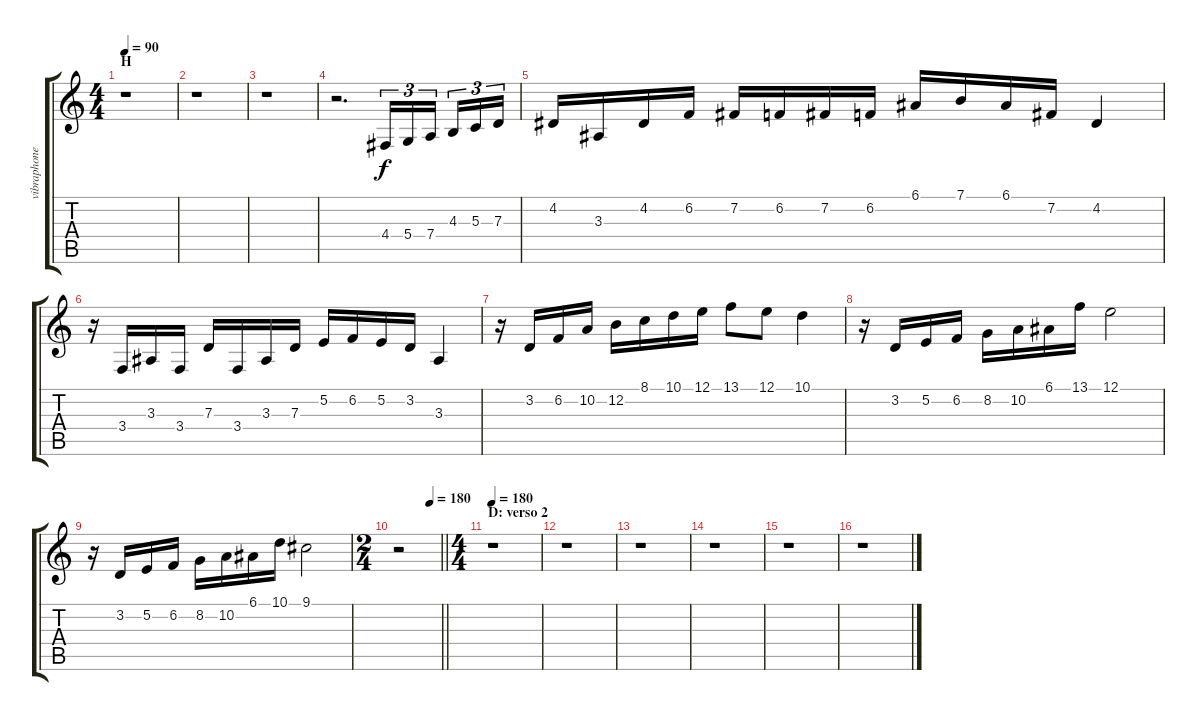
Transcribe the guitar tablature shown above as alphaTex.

\track ("vibraphone " "vibraphone") {instrument vibraphone}
\staff {score tabs}
\tuning (E4 B3 G3 D3 A2 E2) {hide}
\ts (4 4)
\section ("" "H")
\tempo 90
\clef g2
\ks c
r.1{dy ppp} |
r.1 |
r.1 |
r.2{d volume 6 balance 0} 4.4.16{tu (3 2) dy f volume 8} 5.4.16{tu (3 2)} 7.4.16{tu (3 2)} 4.3.16{tu (3 2)} 5.3.16{tu (3 2)} 7.3.16{tu (3 2)} |
4.2.16{volume 5 balance 0} 3.3.16 4.2.16 6.2.16 7.2.16 6.2.16 7.2.16 6.2.16 6.1.16 7.1.16 6.1.16 7.2.16 4.2.4 |
r.16 3.4.16 3.3.16 3.4.16 7.3.16 3.4.16 3.3.16 7.3.16 5.2.16 6.2.16 5.2.16 3.2.16 3.3.4 |
r.16 3.2.16 6.2.16 10.2.16 12.2.16 8.1.16 10.1.16 12.1.16 13.1.8 12.1.8 10.1.4 |
r.16 3.2.16 5.2.16 6.2.16 8.2.16 10.2.16 6.1.16 13.1.16 12.1.2 |
r.16 3.2.16 5.2.16 6.2.16 8.2.16 10.2.16 6.1.16 10.1.16 9.1.2 |
\ts (2 4)
\tempo (180 0.75)
\barLineRight lightlight
r.2 |
\ts (4 4)
\section ("" "D: verso 2")
\tempo 180
r.1 |
r.1 |
r.1 |
r.1 |
r.1 |
r.1
